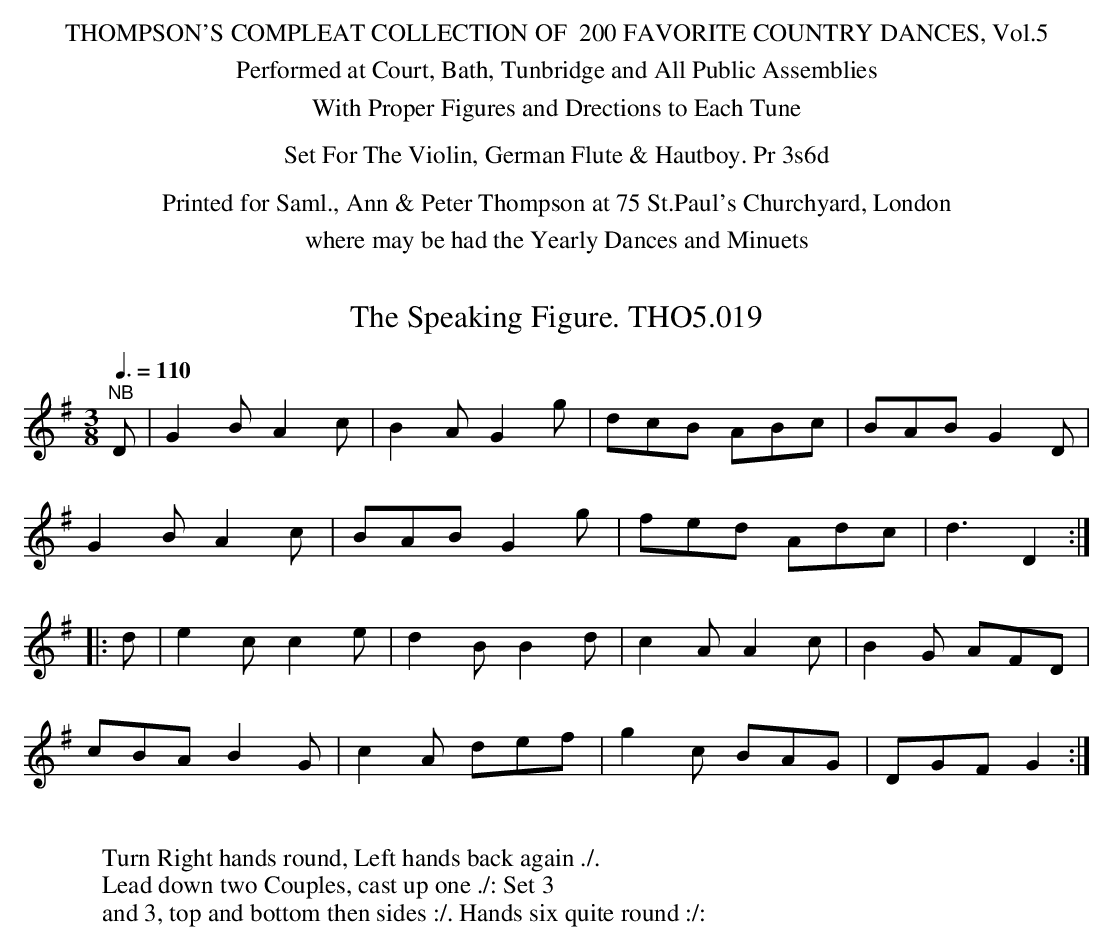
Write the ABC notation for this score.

X:1
T:Speaking Figure. THO5.019, The
M:3/8
L:1/8
Q:3/8=110
K:G
"^NB"D|G2B A2c|B2A G2g|dcB ABc|BAB G2D|
G2B A2c|BAB G2g|fed Adc|d3 D2:|
|:d|e2c c2e|d2B B2d|c2A A2c|B2G AFD|
cBA B2G|c2A def|g2c BAG|DGF G2:|
W:
W:Turn Right hands round, Left hands back again ./.
W:Lead down two Couples, cast up one ./: Set 3
W:and 3, top and bottom then sides :/. Hands six quite round :/:
